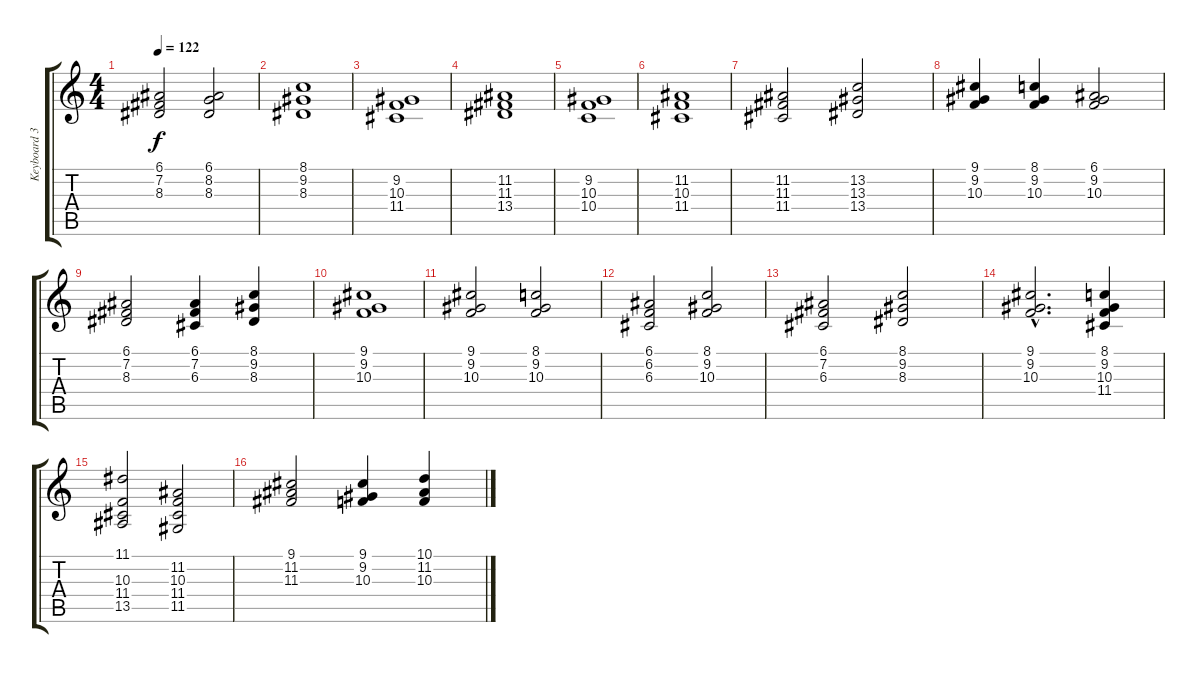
\track ("Keyboard 3" "Keyboard 3") {instrument stringensemble1}
\staff {score tabs}
\tuning (E4 B3 G3 D3 A2 E2) {hide}
\ts (4 4)
\tempo 122
\clef g2
\ks c
(6.1 7.2 8.3).2{dy f} (6.1 8.2 8.3).2 |
(8.1 9.2 8.3).1 |
(9.2 10.3 11.4).1 |
(11.2 11.3 13.4).1 |
(9.2 10.3 10.4).1 |
(11.2 10.3 11.4).1 |
(11.2 11.3 11.4).2 (13.2 13.3 13.4).2 |
(9.1 9.2 10.3).4 (8.1 9.2 10.3).4 (6.1 9.2 10.3).2 |
(6.1 7.2 8.3).2 (6.1 7.2 6.3).4 (8.1 9.2 8.3).4 |
(9.1 9.2 10.3).1 |
(9.1 9.2 10.3).2 (8.1 9.2 10.3).2 |
(6.1 6.2 6.3).2 (8.1 9.2 10.3).2 |
(6.1 7.2 6.3).2 (8.1 9.2 8.3).2 |
(9.1{hac} 9.2{hac} 10.3{hac}).2{d} (8.1 9.2 10.3 11.4).4 |
(11.1 10.3 11.4 13.5).2 (11.2 10.3 11.4 11.5).2 |
(9.1 11.2 11.3).2 (9.1 9.2 10.3).4 (10.1 11.2 10.3).4
